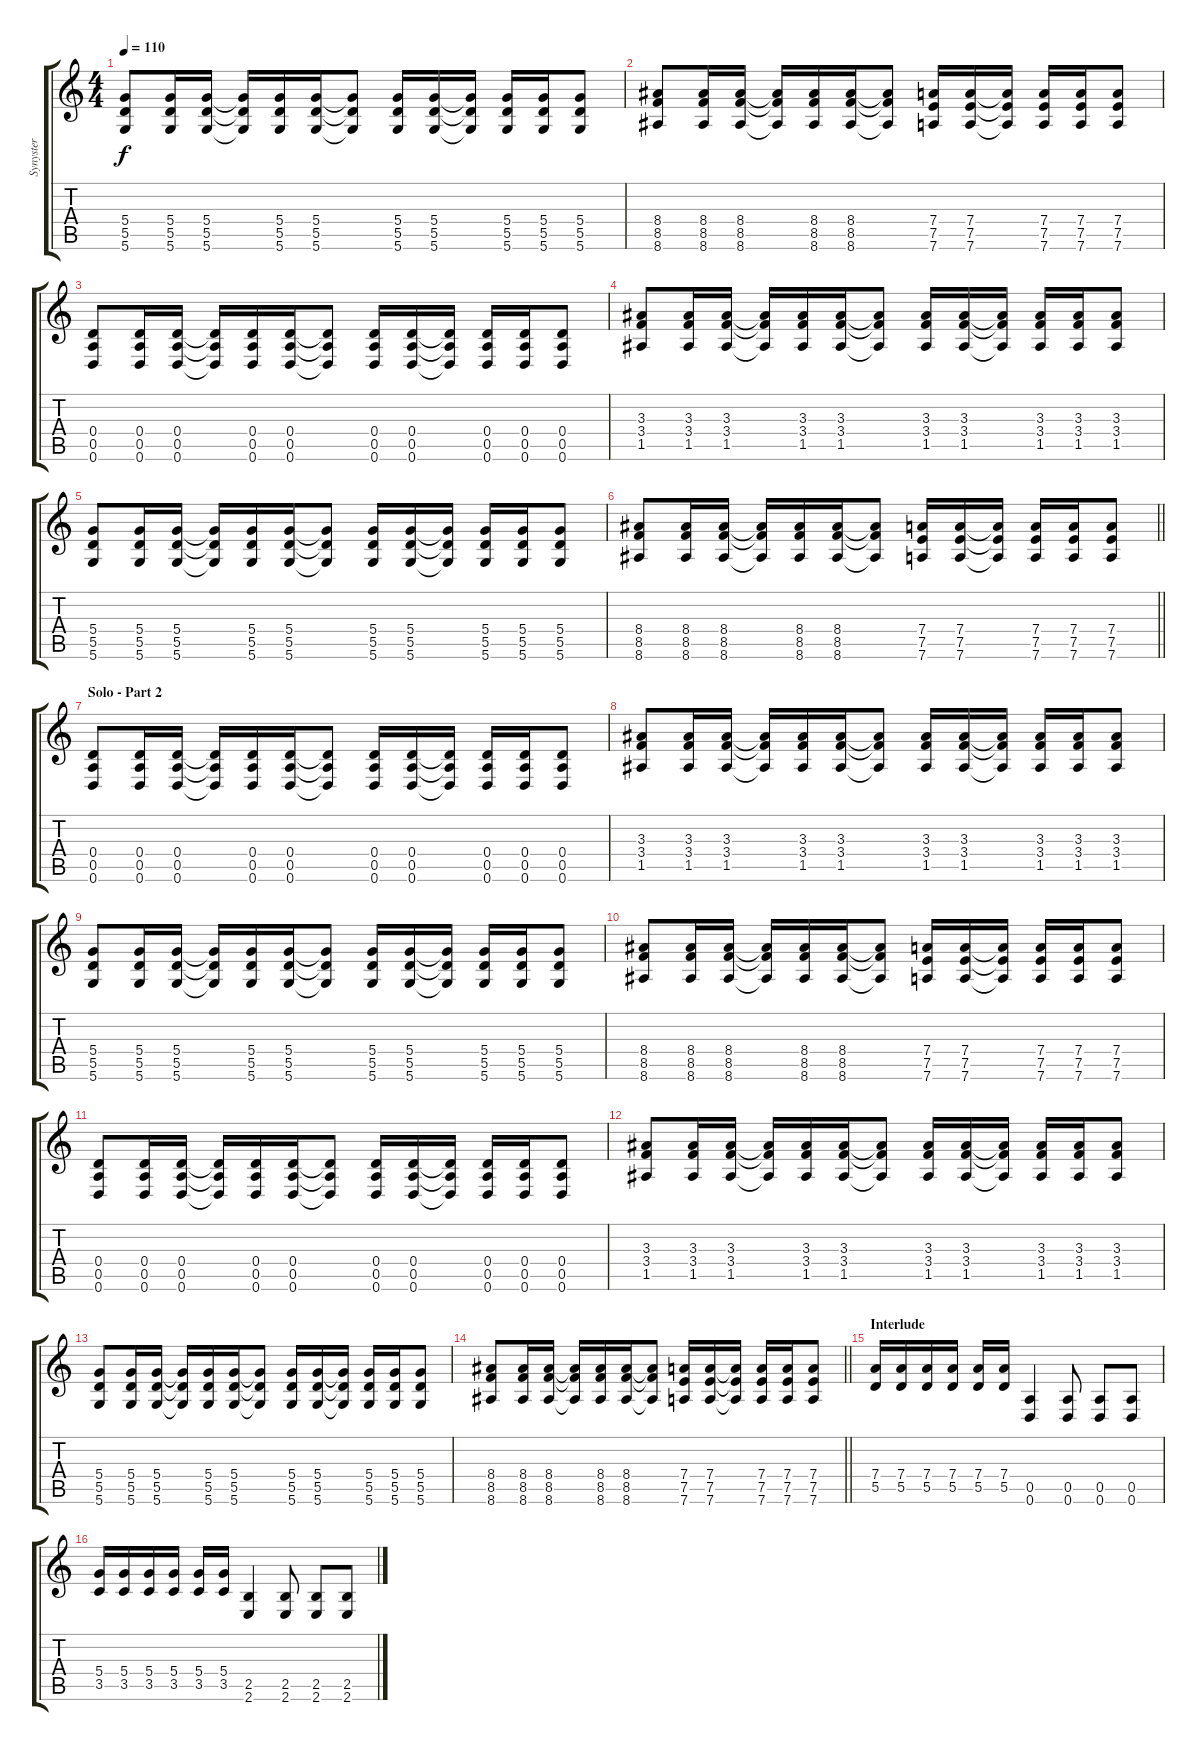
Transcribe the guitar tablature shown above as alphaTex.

\track ("  Synyster Gates - Rhythm" "  Synyster") {instrument overdrivenguitar}
\staff {score tabs}
\tuning (E4 B3 G3 D3 A2 D2) {hide}
\ts (4 4)
\tempo 110
\clef g2
\ks c
(5.4 5.5 5.6).8{dy f} (5.4 5.5 5.6).16 (5.4 5.5 5.6).16 (5.4{t} 5.5{t} 5.6{t}).16 (5.4 5.5 5.6).16 (5.4 5.5 5.6).16 (5.4{t} 5.5{t} 5.6{t}).8 (5.4 5.5 5.6).16 (5.4 5.5 5.6).16 (5.4{t} 5.5{t} 5.6{t}).16 (5.4 5.5 5.6).16 (5.4 5.5 5.6).16 (5.4 5.5 5.6).8 |
(8.4 8.5 8.6).8 (8.4 8.5 8.6).16 (8.4 8.5 8.6).16 (8.4{t} 8.5{t} 8.6{t}).16 (8.4 8.5 8.6).16 (8.4 8.5 8.6).16 (8.4{t} 8.5{t} 8.6{t}).8 (7.4 7.5 7.6).16 (7.4 7.5 7.6).16 (7.4{t} 7.5{t} 7.6{t}).16 (7.4 7.5 7.6).16 (7.4 7.5 7.6).16 (7.4 7.5 7.6).8 |
(0.4 0.5 0.6).8 (0.4 0.5 0.6).16 (0.4 0.5 0.6).16 (0.4{t} 0.5{t} 0.6{t}).16 (0.4 0.5 0.6).16 (0.4 0.5 0.6).16 (0.4{t} 0.5{t} 0.6{t}).8 (0.4 0.5 0.6).16 (0.4 0.5 0.6).16 (0.4{t} 0.5{t} 0.6{t}).16 (0.4 0.5 0.6).16 (0.4 0.5 0.6).16 (0.4 0.5 0.6).8 |
(3.3 3.4 1.5).8 (3.3 3.4 1.5).16 (3.3 3.4 1.5).16 (3.3{t} 3.4{t} 1.5{t}).16 (3.3 3.4 1.5).16 (3.3 3.4 1.5).16 (3.3{t} 3.4{t} 1.5{t}).8 (3.3 3.4 1.5).16 (3.3 3.4 1.5).16 (3.3{t} 3.4{t} 1.5{t}).16 (3.3 3.4 1.5).16 (3.3 3.4 1.5).16 (3.3 3.4 1.5).8 |
(5.4 5.5 5.6).8 (5.4 5.5 5.6).16 (5.4 5.5 5.6).16 (5.4{t} 5.5{t} 5.6{t}).16 (5.4 5.5 5.6).16 (5.4 5.5 5.6).16 (5.4{t} 5.5{t} 5.6{t}).8 (5.4 5.5 5.6).16 (5.4 5.5 5.6).16 (5.4{t} 5.5{t} 5.6{t}).16 (5.4 5.5 5.6).16 (5.4 5.5 5.6).16 (5.4 5.5 5.6).8 |
\barLineRight lightlight
(8.4 8.5 8.6).8 (8.4 8.5 8.6).16 (8.4 8.5 8.6).16 (8.4{t} 8.5{t} 8.6{t}).16 (8.4 8.5 8.6).16 (8.4 8.5 8.6).16 (8.4{t} 8.5{t} 8.6{t}).8 (7.4 7.5 7.6).16 (7.4 7.5 7.6).16 (7.4{t} 7.5{t} 7.6{t}).16 (7.4 7.5 7.6).16 (7.4 7.5 7.6).16 (7.4 7.5 7.6).8 |
\section ("" "Solo - Part 2")
(0.4 0.5 0.6).8 (0.4 0.5 0.6).16 (0.4 0.5 0.6).16 (0.4{t} 0.5{t} 0.6{t}).16 (0.4 0.5 0.6).16 (0.4 0.5 0.6).16 (0.4{t} 0.5{t} 0.6{t}).8 (0.4 0.5 0.6).16 (0.4 0.5 0.6).16 (0.4{t} 0.5{t} 0.6{t}).16 (0.4 0.5 0.6).16 (0.4 0.5 0.6).16 (0.4 0.5 0.6).8 |
(3.3 3.4 1.5).8 (3.3 3.4 1.5).16 (3.3 3.4 1.5).16 (3.3{t} 3.4{t} 1.5{t}).16 (3.3 3.4 1.5).16 (3.3 3.4 1.5).16 (3.3{t} 3.4{t} 1.5{t}).8 (3.3 3.4 1.5).16 (3.3 3.4 1.5).16 (3.3{t} 3.4{t} 1.5{t}).16 (3.3 3.4 1.5).16 (3.3 3.4 1.5).16 (3.3 3.4 1.5).8 |
(5.4 5.5 5.6).8 (5.4 5.5 5.6).16 (5.4 5.5 5.6).16 (5.4{t} 5.5{t} 5.6{t}).16 (5.4 5.5 5.6).16 (5.4 5.5 5.6).16 (5.4{t} 5.5{t} 5.6{t}).8 (5.4 5.5 5.6).16 (5.4 5.5 5.6).16 (5.4{t} 5.5{t} 5.6{t}).16 (5.4 5.5 5.6).16 (5.4 5.5 5.6).16 (5.4 5.5 5.6).8 |
(8.4 8.5 8.6).8 (8.4 8.5 8.6).16 (8.4 8.5 8.6).16 (8.4{t} 8.5{t} 8.6{t}).16 (8.4 8.5 8.6).16 (8.4 8.5 8.6).16 (8.4{t} 8.5{t} 8.6{t}).8 (7.4 7.5 7.6).16 (7.4 7.5 7.6).16 (7.4{t} 7.5{t} 7.6{t}).16 (7.4 7.5 7.6).16 (7.4 7.5 7.6).16 (7.4 7.5 7.6).8 |
(0.4 0.5 0.6).8 (0.4 0.5 0.6).16 (0.4 0.5 0.6).16 (0.4{t} 0.5{t} 0.6{t}).16 (0.4 0.5 0.6).16 (0.4 0.5 0.6).16 (0.4{t} 0.5{t} 0.6{t}).8 (0.4 0.5 0.6).16 (0.4 0.5 0.6).16 (0.4{t} 0.5{t} 0.6{t}).16 (0.4 0.5 0.6).16 (0.4 0.5 0.6).16 (0.4 0.5 0.6).8 |
(3.3 3.4 1.5).8 (3.3 3.4 1.5).16 (3.3 3.4 1.5).16 (3.3{t} 3.4{t} 1.5{t}).16 (3.3 3.4 1.5).16 (3.3 3.4 1.5).16 (3.3{t} 3.4{t} 1.5{t}).8 (3.3 3.4 1.5).16 (3.3 3.4 1.5).16 (3.3{t} 3.4{t} 1.5{t}).16 (3.3 3.4 1.5).16 (3.3 3.4 1.5).16 (3.3 3.4 1.5).8 |
(5.4 5.5 5.6).8 (5.4 5.5 5.6).16 (5.4 5.5 5.6).16 (5.4{t} 5.5{t} 5.6{t}).16 (5.4 5.5 5.6).16 (5.4 5.5 5.6).16 (5.4{t} 5.5{t} 5.6{t}).8 (5.4 5.5 5.6).16 (5.4 5.5 5.6).16 (5.4{t} 5.5{t} 5.6{t}).16 (5.4 5.5 5.6).16 (5.4 5.5 5.6).16 (5.4 5.5 5.6).8 |
\barLineRight lightlight
(8.4 8.5 8.6).8 (8.4 8.5 8.6).16 (8.4 8.5 8.6).16 (8.4{t} 8.5{t} 8.6{t}).16 (8.4 8.5 8.6).16 (8.4 8.5 8.6).16 (8.4{t} 8.5{t} 8.6{t}).8 (7.4 7.5 7.6).16 (7.4 7.5 7.6).16 (7.4{t} 7.5{t} 7.6{t}).16 (7.4 7.5 7.6).16 (7.4 7.5 7.6).16 (7.4 7.5 7.6).8 |
\section ("" "Interlude")
(7.4 5.5).16 (7.4 5.5).16 (7.4 5.5).16 (7.4 5.5).16 (7.4 5.5).16 (7.4 5.5).16 (0.5 0.6).4 (0.5 0.6).8 (0.5 0.6).8 (0.5 0.6).8 |
(5.4 3.5).16 (5.4 3.5).16 (5.4 3.5).16 (5.4 3.5).16 (5.4 3.5).16 (5.4 3.5).16 (2.5 2.6).4 (2.5 2.6).8 (2.5 2.6).8 (2.5 2.6).8
